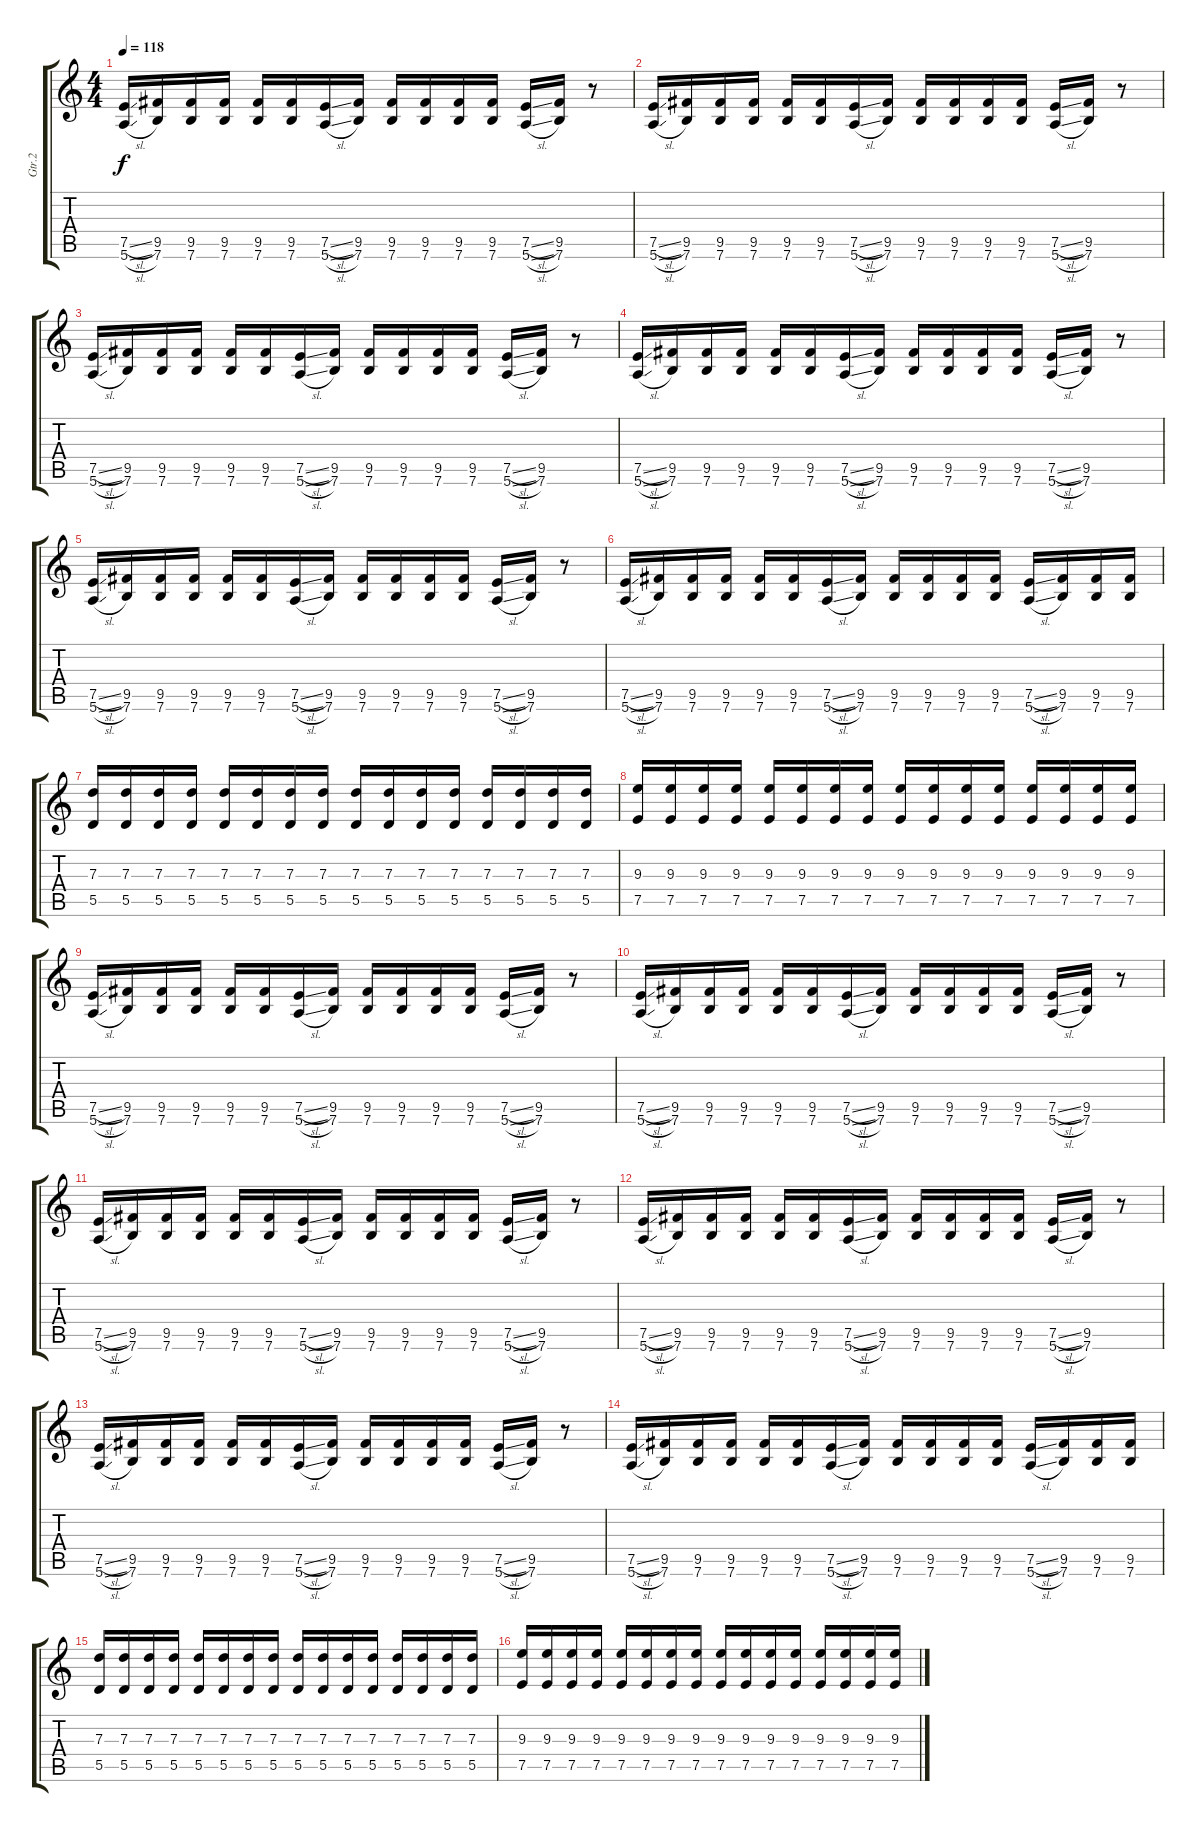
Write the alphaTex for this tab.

\track ("Gtr.2" "Gtr.2") {instrument overdrivenguitar}
\staff {score tabs}
\tuning (E4 B3 G3 D3 A2 E2) {hide}
\ts (4 4)
\tempo 118
\clef g2
\ks c
(7.5{sl} 5.6{sl}).16{dy f} (9.5 7.6).16 (9.5 7.6).16 (9.5 7.6).16 (9.5 7.6).16 (9.5 7.6).16 (7.5{sl} 5.6{sl}).16 (9.5 7.6).16 (9.5 7.6).16 (9.5 7.6).16 (9.5 7.6).16 (9.5 7.6).16 (7.5{sl} 5.6{sl}).16 (9.5 7.6).16 r.8 |
(7.5{sl} 5.6{sl}).16 (9.5 7.6).16 (9.5 7.6).16 (9.5 7.6).16 (9.5 7.6).16 (9.5 7.6).16 (7.5{sl} 5.6{sl}).16 (9.5 7.6).16 (9.5 7.6).16 (9.5 7.6).16 (9.5 7.6).16 (9.5 7.6).16 (7.5{sl} 5.6{sl}).16 (9.5 7.6).16 r.8 |
(7.5{sl} 5.6{sl}).16 (9.5 7.6).16 (9.5 7.6).16 (9.5 7.6).16 (9.5 7.6).16 (9.5 7.6).16 (7.5{sl} 5.6{sl}).16 (9.5 7.6).16 (9.5 7.6).16 (9.5 7.6).16 (9.5 7.6).16 (9.5 7.6).16 (7.5{sl} 5.6{sl}).16 (9.5 7.6).16 r.8 |
(7.5{sl} 5.6{sl}).16 (9.5 7.6).16 (9.5 7.6).16 (9.5 7.6).16 (9.5 7.6).16 (9.5 7.6).16 (7.5{sl} 5.6{sl}).16 (9.5 7.6).16 (9.5 7.6).16 (9.5 7.6).16 (9.5 7.6).16 (9.5 7.6).16 (7.5{sl} 5.6{sl}).16 (9.5 7.6).16 r.8 |
(7.5{sl} 5.6{sl}).16 (9.5 7.6).16 (9.5 7.6).16 (9.5 7.6).16 (9.5 7.6).16 (9.5 7.6).16 (7.5{sl} 5.6{sl}).16 (9.5 7.6).16 (9.5 7.6).16 (9.5 7.6).16 (9.5 7.6).16 (9.5 7.6).16 (7.5{sl} 5.6{sl}).16 (9.5 7.6).16 r.8 |
(7.5{sl} 5.6{sl}).16 (9.5 7.6).16 (9.5 7.6).16 (9.5 7.6).16 (9.5 7.6).16 (9.5 7.6).16 (7.5{sl} 5.6{sl}).16 (9.5 7.6).16 (9.5 7.6).16 (9.5 7.6).16 (9.5 7.6).16 (9.5 7.6).16 (7.5{sl} 5.6{sl}).16 (9.5 7.6).16 (9.5 7.6).16 (9.5 7.6).16 |
(7.3 5.5).16 (7.3 5.5).16 (7.3 5.5).16 (7.3 5.5).16 (7.3 5.5).16 (7.3 5.5).16 (7.3 5.5).16 (7.3 5.5).16 (7.3 5.5).16 (7.3 5.5).16 (7.3 5.5).16 (7.3 5.5).16 (7.3 5.5).16 (7.3 5.5).16 (7.3 5.5).16 (7.3 5.5).16 |
(9.3 7.5).16 (9.3 7.5).16 (9.3 7.5).16 (9.3 7.5).16 (9.3 7.5).16 (9.3 7.5).16 (9.3 7.5).16 (9.3 7.5).16 (9.3 7.5).16 (9.3 7.5).16 (9.3 7.5).16 (9.3 7.5).16 (9.3 7.5).16 (9.3 7.5).16 (9.3 7.5).16 (9.3 7.5).16 |
(7.5{sl} 5.6{sl}).16 (9.5 7.6).16 (9.5 7.6).16 (9.5 7.6).16 (9.5 7.6).16 (9.5 7.6).16 (7.5{sl} 5.6{sl}).16 (9.5 7.6).16 (9.5 7.6).16 (9.5 7.6).16 (9.5 7.6).16 (9.5 7.6).16 (7.5{sl} 5.6{sl}).16 (9.5 7.6).16 r.8 |
(7.5{sl} 5.6{sl}).16 (9.5 7.6).16 (9.5 7.6).16 (9.5 7.6).16 (9.5 7.6).16 (9.5 7.6).16 (7.5{sl} 5.6{sl}).16 (9.5 7.6).16 (9.5 7.6).16 (9.5 7.6).16 (9.5 7.6).16 (9.5 7.6).16 (7.5{sl} 5.6{sl}).16 (9.5 7.6).16 r.8 |
(7.5{sl} 5.6{sl}).16 (9.5 7.6).16 (9.5 7.6).16 (9.5 7.6).16 (9.5 7.6).16 (9.5 7.6).16 (7.5{sl} 5.6{sl}).16 (9.5 7.6).16 (9.5 7.6).16 (9.5 7.6).16 (9.5 7.6).16 (9.5 7.6).16 (7.5{sl} 5.6{sl}).16 (9.5 7.6).16 r.8 |
(7.5{sl} 5.6{sl}).16 (9.5 7.6).16 (9.5 7.6).16 (9.5 7.6).16 (9.5 7.6).16 (9.5 7.6).16 (7.5{sl} 5.6{sl}).16 (9.5 7.6).16 (9.5 7.6).16 (9.5 7.6).16 (9.5 7.6).16 (9.5 7.6).16 (7.5{sl} 5.6{sl}).16 (9.5 7.6).16 r.8 |
(7.5{sl} 5.6{sl}).16 (9.5 7.6).16 (9.5 7.6).16 (9.5 7.6).16 (9.5 7.6).16 (9.5 7.6).16 (7.5{sl} 5.6{sl}).16 (9.5 7.6).16 (9.5 7.6).16 (9.5 7.6).16 (9.5 7.6).16 (9.5 7.6).16 (7.5{sl} 5.6{sl}).16 (9.5 7.6).16 r.8 |
(7.5{sl} 5.6{sl}).16 (9.5 7.6).16 (9.5 7.6).16 (9.5 7.6).16 (9.5 7.6).16 (9.5 7.6).16 (7.5{sl} 5.6{sl}).16 (9.5 7.6).16 (9.5 7.6).16 (9.5 7.6).16 (9.5 7.6).16 (9.5 7.6).16 (7.5{sl} 5.6{sl}).16 (9.5 7.6).16 (9.5 7.6).16 (9.5 7.6).16 |
(7.3 5.5).16 (7.3 5.5).16 (7.3 5.5).16 (7.3 5.5).16 (7.3 5.5).16 (7.3 5.5).16 (7.3 5.5).16 (7.3 5.5).16 (7.3 5.5).16 (7.3 5.5).16 (7.3 5.5).16 (7.3 5.5).16 (7.3 5.5).16 (7.3 5.5).16 (7.3 5.5).16 (7.3 5.5).16 |
(9.3 7.5).16 (9.3 7.5).16 (9.3 7.5).16 (9.3 7.5).16 (9.3 7.5).16 (9.3 7.5).16 (9.3 7.5).16 (9.3 7.5).16 (9.3 7.5).16 (9.3 7.5).16 (9.3 7.5).16 (9.3 7.5).16 (9.3 7.5).16 (9.3 7.5).16 (9.3 7.5).16 (9.3 7.5).16
